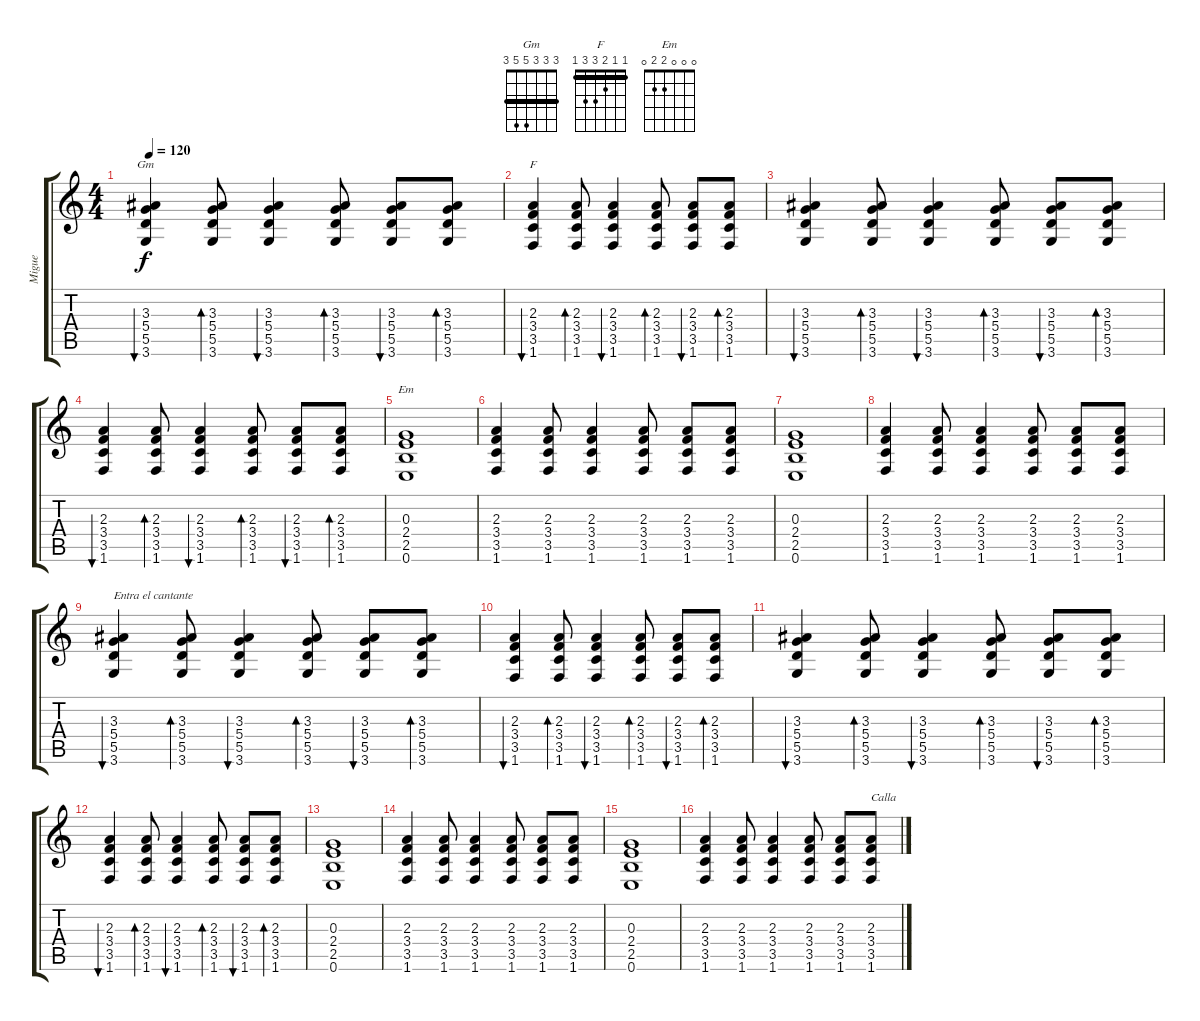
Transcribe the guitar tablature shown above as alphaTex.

\track ("Migue " "Migue ") {instrument acousticguitarnylon}
\staff {score tabs}
\tuning (E4 B3 G3 D3 A2 E2) {hide}
\chord ("Gm" 3 3 3 5 5 3) {barre 3}
\chord ("F" 1 1 2 3 3 1) {barre 1}
\chord ("Em" 0 0 0 2 2 0)
\ts (4 4)
\tempo 120
\clef g2
\ks c
(3.3 5.4 5.5 3.6).4{bu 120 ch "Gm" dy f instrument acousticguitarnylon} (3.3 5.4 5.5 3.6).8{bd 120} (3.3 5.4 5.5 3.6).4{bu 120} (3.3 5.4 5.5 3.6).8{bd 120} (3.3 5.4 5.5 3.6).8{bu 120} (3.3 5.4 5.5 3.6).8{bd 120} |
(2.3 3.4 3.5 1.6).4{bu 120 ch "F"} (2.3 3.4 3.5 1.6).8{bd 120} (2.3 3.4 3.5 1.6).4{bu 120} (2.3 3.4 3.5 1.6).8{bd 120} (2.3 3.4 3.5 1.6).8{bu 120} (2.3 3.4 3.5 1.6).8{bd 120} |
(3.3 5.4 5.5 3.6).4{bu 120} (3.3 5.4 5.5 3.6).8{bd 120} (3.3 5.4 5.5 3.6).4{bu 120} (3.3 5.4 5.5 3.6).8{bd 120} (3.3 5.4 5.5 3.6).8{bu 120} (3.3 5.4 5.5 3.6).8{bd 120} |
(2.3 3.4 3.5 1.6).4{bu 120} (2.3 3.4 3.5 1.6).8{bd 120} (2.3 3.4 3.5 1.6).4{bu 120} (2.3 3.4 3.5 1.6).8{bd 120} (2.3 3.4 3.5 1.6).8{bu 120} (2.3 3.4 3.5 1.6).8{bd 120} |
(0.3 2.4 2.5 0.6).1{ch "Em"} |
(2.3 3.4 3.5 1.6).4 (2.3 3.4 3.5 1.6).8 (2.3 3.4 3.5 1.6).4 (2.3 3.4 3.5 1.6).8 (2.3 3.4 3.5 1.6).8 (2.3 3.4 3.5 1.6).8 |
(0.3 2.4 2.5 0.6).1 |
(2.3 3.4 3.5 1.6).4 (2.3 3.4 3.5 1.6).8 (2.3 3.4 3.5 1.6).4 (2.3 3.4 3.5 1.6).8 (2.3 3.4 3.5 1.6).8 (2.3 3.4 3.5 1.6).8 |
(3.3 5.4 5.5 3.6).4{bu 120 txt "Entra el cantante"} (3.3 5.4 5.5 3.6).8{bd 120} (3.3 5.4 5.5 3.6).4{bu 120} (3.3 5.4 5.5 3.6).8{bd 120} (3.3 5.4 5.5 3.6).8{bu 120} (3.3 5.4 5.5 3.6).8{bd 120} |
(2.3 3.4 3.5 1.6).4{bu 120} (2.3 3.4 3.5 1.6).8{bd 120} (2.3 3.4 3.5 1.6).4{bu 120} (2.3 3.4 3.5 1.6).8{bd 120} (2.3 3.4 3.5 1.6).8{bu 120} (2.3 3.4 3.5 1.6).8{bd 120} |
(3.3 5.4 5.5 3.6).4{bu 120} (3.3 5.4 5.5 3.6).8{bd 120} (3.3 5.4 5.5 3.6).4{bu 120} (3.3 5.4 5.5 3.6).8{bd 120} (3.3 5.4 5.5 3.6).8{bu 120} (3.3 5.4 5.5 3.6).8{bd 120} |
(2.3 3.4 3.5 1.6).4{bu 120} (2.3 3.4 3.5 1.6).8{bd 120} (2.3 3.4 3.5 1.6).4{bu 120} (2.3 3.4 3.5 1.6).8{bd 120} (2.3 3.4 3.5 1.6).8{bu 120} (2.3 3.4 3.5 1.6).8{bd 120} |
(0.3 2.4 2.5 0.6).1 |
(2.3 3.4 3.5 1.6).4 (2.3 3.4 3.5 1.6).8 (2.3 3.4 3.5 1.6).4 (2.3 3.4 3.5 1.6).8 (2.3 3.4 3.5 1.6).8 (2.3 3.4 3.5 1.6).8 |
(0.3 2.4 2.5 0.6).1 |
(2.3 3.4 3.5 1.6).4 (2.3 3.4 3.5 1.6).8 (2.3 3.4 3.5 1.6).4 (2.3 3.4 3.5 1.6).8 (2.3 3.4 3.5 1.6).8 (2.3 3.4 3.5 1.6).8{txt "Calla"}
